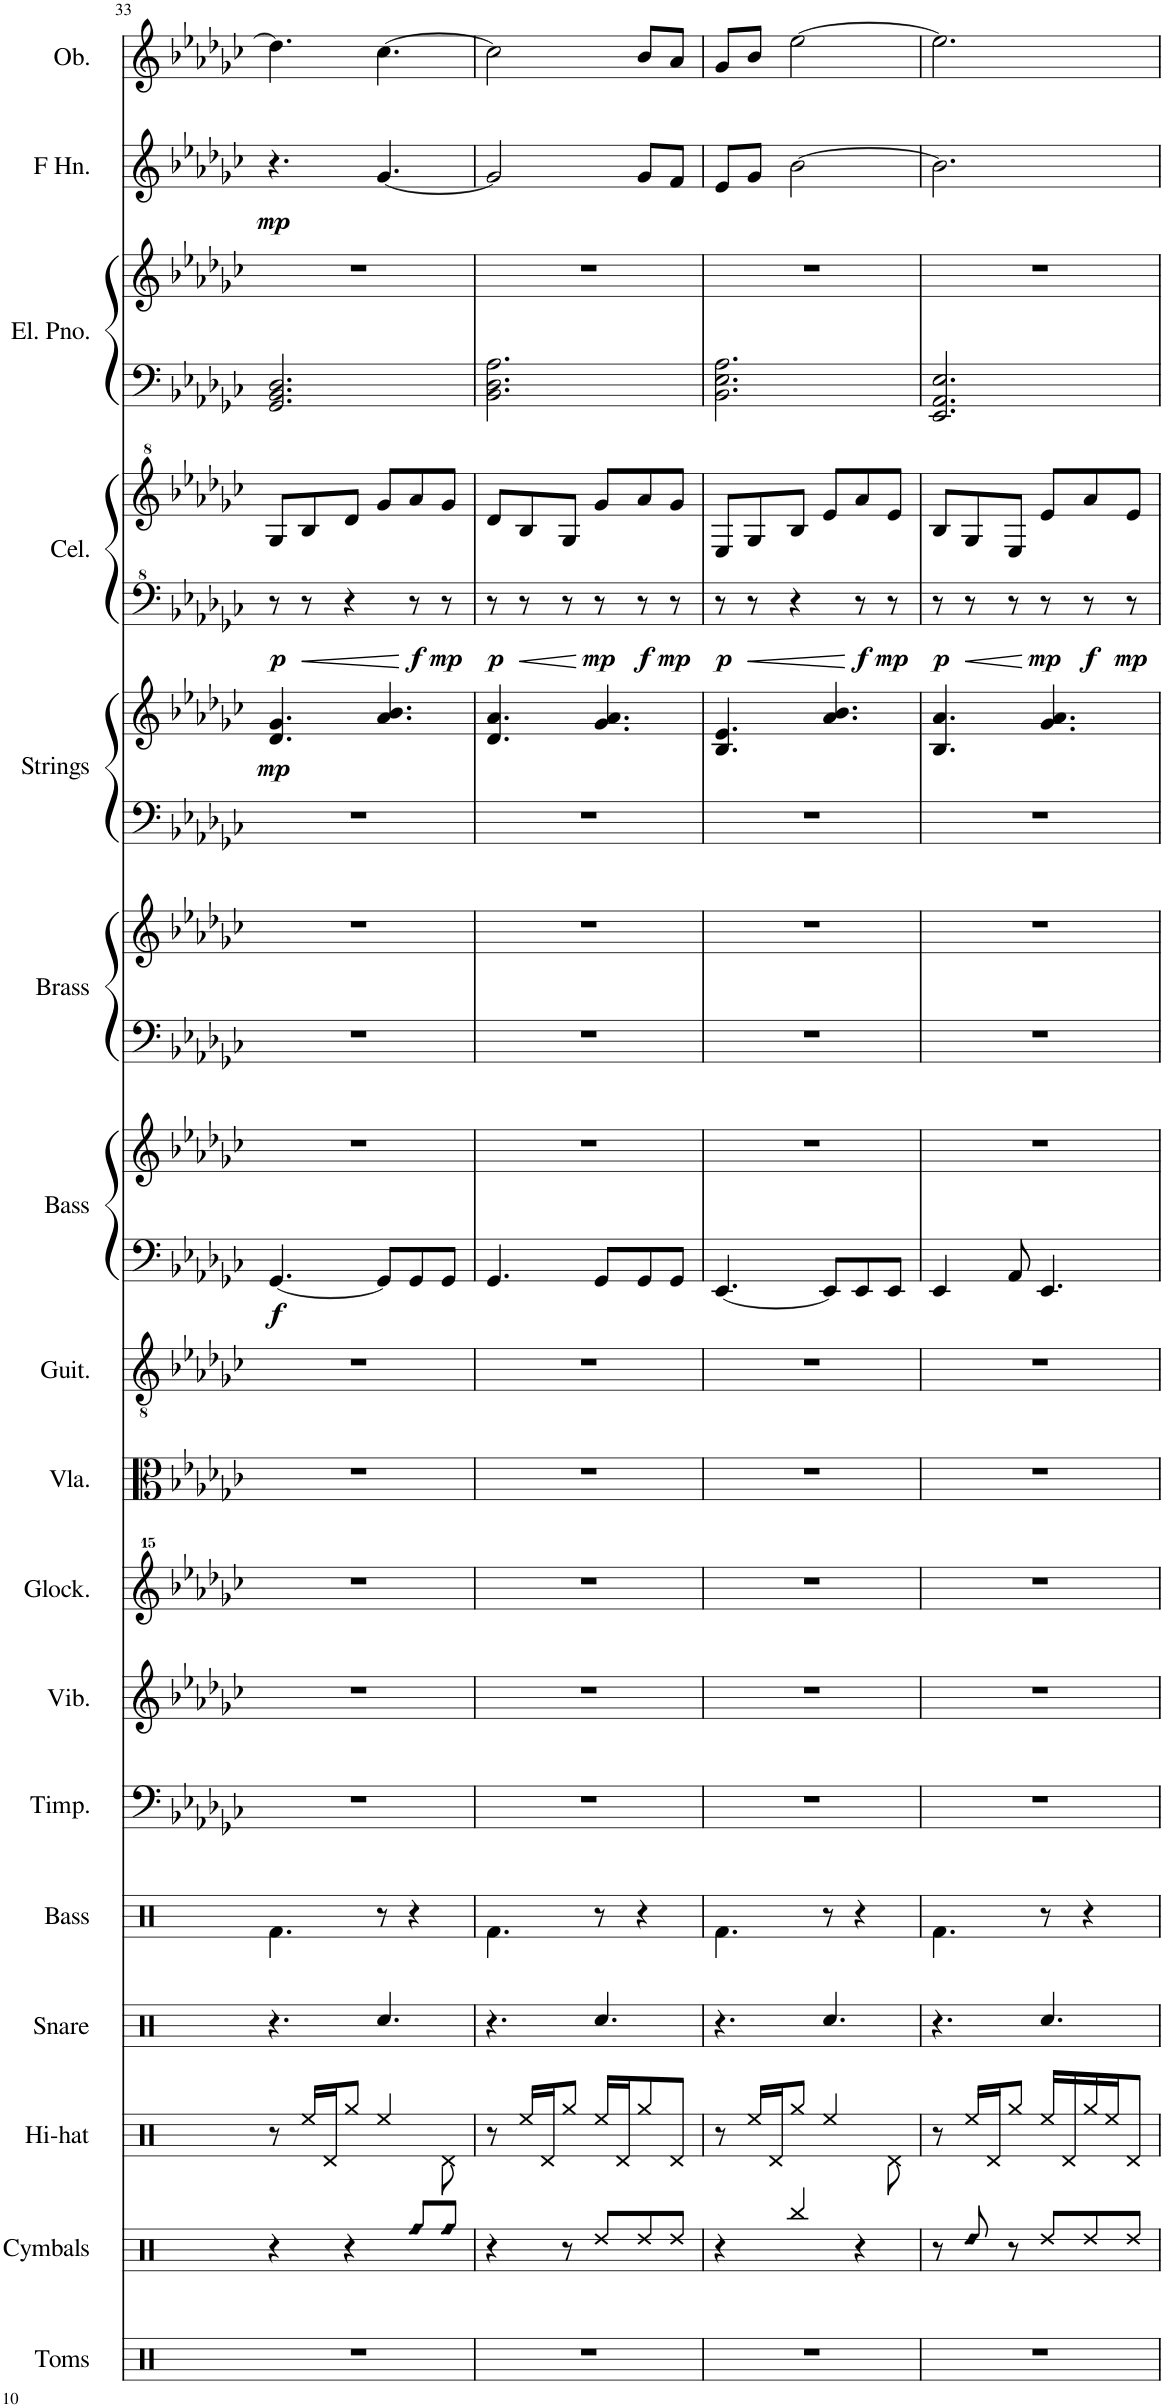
**kern	**kern	**kern	**kern	**kern	**kern	**kern	**kern	**kern	**kern	**kern	**kern	**dynam	**kern	**kern	**kern	**kern	**dynam	**kern	**kern	**dynam	**kern	**kern	**kern	**dynam	**kern
*part17	*part16	*part15	*part14	*part13	*part12	*part11	*part10	*part9	*part8	*part7	*part7	*part7	*part6	*part6	*part5	*part5	*part5	*part4	*part4	*part4	*part3	*part3	*part2	*part2	*part1
*staff22	*staff21	*staff20	*staff19	*staff18	*staff17	*staff16	*staff15	*staff14	*staff13	*staff12	*staff11	*staff11/12	*staff10	*staff9	*staff8	*staff7	*staff7/8	*staff6	*staff5	*staff5/6	*staff4	*staff3	*staff2	*staff2	*staff1
*I"Toms	*I"Cymbals	*I"Hi-hat	*I"Snare	*I"Bass	*I"Timpani	*I"Vibraphone	*I"Glockenspiel	*I"Viola	*I"Acoustic Guitar	*I"Bass Synthesizer	*	*	*I"Brass Synthesizer	*	*I"String Synthesizer	*	*	*I"Celesta	*	*	*I"Electric Piano	*	*I"Horn in F	*	*I"Oboe
*I'Toms	*I'Cymbals	*I'Hi-hat	*I'Snare	*I'Bass	*I'Timp.	*I'Vib.	*I'Glock.	*I'Vla.	*I'Guit.	*I'Bass	*	*	*I'Brass	*	*I'Strings	*	*	*I'Cel.	*	*	*I'El. Pno.	*	*	*	*I'Ob.
!!LO:PB:g=z
*clefX	*clefX	*clefX	*clefX	*clefX	*clefF4	*clefG2	*clefG^^2	*clefC3	*clefGv2	*clefF4	*clefG2	*	*clefF4	*clefG2	*clefF4	*clefG2	*	*clefF^4	*clefG^2	*	*clefF4	*clefG2	*clefG2	*	*clefG2
*	*	*	*	*	*	*	*	*	*	*	*	*	*	*	*	*	*	*	*	*	*	*	*ITrd4c7	*	*
*k[]	*k[]	*k[]	*k[]	*k[]	*k[b-e-a-d-g-c-]	*k[b-e-a-d-g-c-]	*k[b-e-a-d-g-c-]	*k[b-e-a-d-g-c-]	*k[b-e-a-d-g-c-]	*k[b-e-a-d-g-c-]	*k[b-e-a-d-g-c-]	*	*k[b-e-a-d-g-c-]	*k[b-e-a-d-g-c-]	*k[b-e-a-d-g-c-]	*k[b-e-a-d-g-c-]	*	*k[b-e-a-d-g-c-]	*k[b-e-a-d-g-c-]	*	*k[b-e-a-d-g-c-]	*k[b-e-a-d-g-c-]	*k[b-e-a-d-g-c-]	*	*k[b-e-a-d-g-c-]
*M6/8	*M6/8	*M6/8	*M6/8	*M6/8	*M6/8	*M6/8	*M6/8	*M6/8	*M6/8	*M6/8	*M6/8	*	*M6/8	*M6/8	*M6/8	*M6/8	*	*M6/8	*M6/8	*	*M6/8	*M6/8	*M6/8	*	*M6/8
=33	=33	=33	=33	=33	=33	=33	=33	=33	=33	=33	=33	=33	=33	=33	=33	=33	=33	=33	=33	=33	=33	=33	=33	=33	=33
!	!	!	!	!	!	!	!	!	!	!	!	!LO:DY:b=2	!	!	!	!	!LO:DY:b	!	!	!LO:DY:b=2	!	!	!	!LO:DY:b	!
2.r	4r	8r	4.r	4.Rf\	2.r	2.r	2.r	2.r	2.r	[4.GG-/	2.r	f	2.r	2.r	2.r	4.d-/ 4.g-/	mp	8r	8g-/L	p	2.GG-/ 2.BB-/ 2.D-/	2.r	4.r	mp	4.dd-\]
.	.	16Ree/LL	.	.	.	.	.	.	.	.	.	.	.	.	.	.	.	8r	8b-/	.	.	.	.	.	.
.	.	16Rd/J	.	.	.	.	.	.	.	.	.	.	.	.	.	.	.	.	.	.	.	.	.	.	.
.	4r	8Rgg/J	.	.	.	.	.	.	.	.	.	.	.	.	.	.	.	4r	8dd-/J	.	.	.	.	.	.
.	.	4Ree/	4.Rcc/	8r	.	.	.	.	.	8GG-/L]	.	.	.	.	.	4.a-/ 4.b-/	.	.	8gg-/L	.	.	.	[4.g-/	.	[4.cc-\
!	!LO:N:head=diamond	!	!	!	!	!	!	!	!	!	!	!	!	!	!	!	!	!	!	!LO:DY:b=2	!	!	!	!	!
.	8Rff/L	.	.	4r	.	.	.	.	.	8GG-/	.	.	.	.	.	.	.	8r	8aa-/	f	.	.	.	.	.
!	!LO:N:head=diamond	!	!	!	!	!	!	!	!	!	!	!	!	!	!	!	!	!	!	!LO:DY:b=2	!	!	!	!	!
.	8Rff/J	8Rd\	.	.	.	.	.	.	.	8GG-/J	.	.	.	.	.	.	.	8r	8gg-/J	mp	.	.	.	.	.
=34	=34	=34	=34	=34	=34	=34	=34	=34	=34	=34	=34	=34	=34	=34	=34	=34	=34	=34	=34	=34	=34	=34	=34	=34	=34
!	!	!	!	!	!	!	!	!	!	!	!	!	!	!	!	!	!	!	!	!LO:DY:b=2	!	!	!	!	!
2.r	4r	8r	4.r	4.Rf\	2.r	2.r	2.r	2.r	2.r	4.GG-/	2.r	.	2.r	2.r	2.r	4.d-/ 4.a-/	.	8r	8dd-/L	p	2.BB-\ 2.D-\ 2.A-\	2.r	2g-/]	.	2cc-\]
.	.	16Ree/LL	.	.	.	.	.	.	.	.	.	.	.	.	.	.	.	8r	8b-/	.	.	.	.	.	.
.	.	16Rd/J	.	.	.	.	.	.	.	.	.	.	.	.	.	.	.	.	.	.	.	.	.	.	.
.	8r	8Rgg/J	.	.	.	.	.	.	.	.	.	.	.	.	.	.	.	8r	8g-/J	.	.	.	.	.	.
!	!	!	!	!	!	!	!	!	!	!	!	!	!	!	!	!	!	!	!	!LO:DY:b=2	!	!	!	!	!
.	8Rdd/L	16Ree/LL	4.Rcc/	8r	.	.	.	.	.	8GG-/L	.	.	.	.	.	4.g-/ 4.a-/	.	8r	8gg-/L	mp	.	.	.	.	.
.	.	16Rd/J	.	.	.	.	.	.	.	.	.	.	.	.	.	.	.	.	.	.	.	.	.	.	.
!	!	!	!	!	!	!	!	!	!	!	!	!	!	!	!	!	!	!	!	!LO:DY:b=2	!	!	!	!	!
.	8Rdd/	8Rgg/	.	4r	.	.	.	.	.	8GG-/	.	.	.	.	.	.	.	8r	8aa-/	f	.	.	8g-/L	.	8b-/L
!	!	!	!	!	!	!	!	!	!	!	!	!	!	!	!	!	!	!	!	!LO:DY:b=2	!	!	!	!	!
.	8Rdd/J	8Rd/J	.	.	.	.	.	.	.	8GG-/J	.	.	.	.	.	.	.	8r	8gg-/J	mp	.	.	8f/J	.	8a-/J
=35	=35	=35	=35	=35	=35	=35	=35	=35	=35	=35	=35	=35	=35	=35	=35	=35	=35	=35	=35	=35	=35	=35	=35	=35	=35
!	!	!	!	!	!	!	!	!	!	!	!	!	!	!	!	!	!	!	!	!LO:DY:b=2	!	!	!	!	!
2.r	4r	8r	4.r	4.Rf\	2.r	2.r	2.r	2.r	2.r	[4.EE-/	2.r	.	2.r	2.r	2.r	4.B-/ 4.e-/	.	8r	8e-/L	p	2.BB-\ 2.E-\ 2.A-\	2.r	8e-/L	.	8g-/L
.	.	16Ree/LL	.	.	.	.	.	.	.	.	.	.	.	.	.	.	.	8r	8g-/	.	.	.	8g-/J	.	8b-/J
.	.	16Rd/J	.	.	.	.	.	.	.	.	.	.	.	.	.	.	.	.	.	.	.	.	.	.	.
.	4Rbb/	8Rgg/J	.	.	.	.	.	.	.	.	.	.	.	.	.	.	.	4r	8b-/J	.	.	.	[2b-\	.	[2ee-\
.	.	4Ree/	4.Rcc/	8r	.	.	.	.	.	8EE-/L]	.	.	.	.	.	4.a-/ 4.b-/	.	.	8ee-/L	.	.	.	.	.	.
!	!	!	!	!	!	!	!	!	!	!	!	!	!	!	!	!	!	!	!	!LO:DY:b=2	!	!	!	!	!
.	4r	.	.	4r	.	.	.	.	.	8EE-/	.	.	.	.	.	.	.	8r	8aa-/	f	.	.	.	.	.
!	!	!	!	!	!	!	!	!	!	!	!	!	!	!	!	!	!	!	!	!LO:DY:b=2	!	!	!	!	!
.	.	8Rd\	.	.	.	.	.	.	.	8EE-/J	.	.	.	.	.	.	.	8r	8ee-/J	mp	.	.	.	.	.
=36	=36	=36	=36	=36	=36	=36	=36	=36	=36	=36	=36	=36	=36	=36	=36	=36	=36	=36	=36	=36	=36	=36	=36	=36	=36
!	!	!	!	!	!	!	!	!	!	!	!	!	!	!	!	!	!	!	!	!LO:DY:b=2	!	!	!	!	!
2.r	8r	8r	4.r	4.Rf\	2.r	2.r	2.r	2.r	2.r	4EE-/	2.r	.	2.r	2.r	2.r	4.B-/ 4.a-/	.	8r	8b-/L	p	2.EE-/ 2.AA-/ 2.E-/	2.r	2.b-\]	.	2.ee-\]
!	!LO:N:head=diamond	!	!	!	!	!	!	!	!	!	!	!	!	!	!	!	!	!	!	!	!	!	!	!	!
.	8Rdd/	16Ree/LL	.	.	.	.	.	.	.	.	.	.	.	.	.	.	.	8r	8g-/	.	.	.	.	.	.
.	.	16Rd/J	.	.	.	.	.	.	.	.	.	.	.	.	.	.	.	.	.	.	.	.	.	.	.
.	8r	8Rgg/J	.	.	.	.	.	.	.	8AA-/	.	.	.	.	.	.	.	8r	8e-/J	.	.	.	.	.	.
!	!	!	!	!	!	!	!	!	!	!	!	!	!	!	!	!	!	!	!	!LO:DY:b=2	!	!	!	!	!
.	8Rdd/L	16Ree/LL	4.Rcc/	8r	.	.	.	.	.	4.EE-/	.	.	.	.	.	4.g-/ 4.a-/	.	8r	8ee-/L	mp	.	.	.	.	.
.	.	16Rd/	.	.	.	.	.	.	.	.	.	.	.	.	.	.	.	.	.	.	.	.	.	.	.
!	!	!	!	!	!	!	!	!	!	!	!	!	!	!	!	!	!	!	!	!LO:DY:b=2	!	!	!	!	!
.	8Rdd/	16Rgg/	.	4r	.	.	.	.	.	.	.	.	.	.	.	.	.	8r	8aa-/	f	.	.	.	.	.
.	.	16Ree/J	.	.	.	.	.	.	.	.	.	.	.	.	.	.	.	.	.	.	.	.	.	.	.
!	!	!	!	!	!	!	!	!	!	!	!	!	!	!	!	!	!	!	!	!LO:DY:b=2	!	!	!	!	!
.	8Rdd/J	8Rd/J	.	.	.	.	.	.	.	.	.	.	.	.	.	.	.	8r	8ee-/J	mp	.	.	.	.	.
=	=	=	=	=	=	=	=	=	=	=	=	=	=	=	=	=	=	=	=	=	=	=	=	=	=
*-	*-	*-	*-	*-	*-	*-	*-	*-	*-	*-	*-	*-	*-	*-	*-	*-	*-	*-	*-	*-	*-	*-	*-	*-	*-
